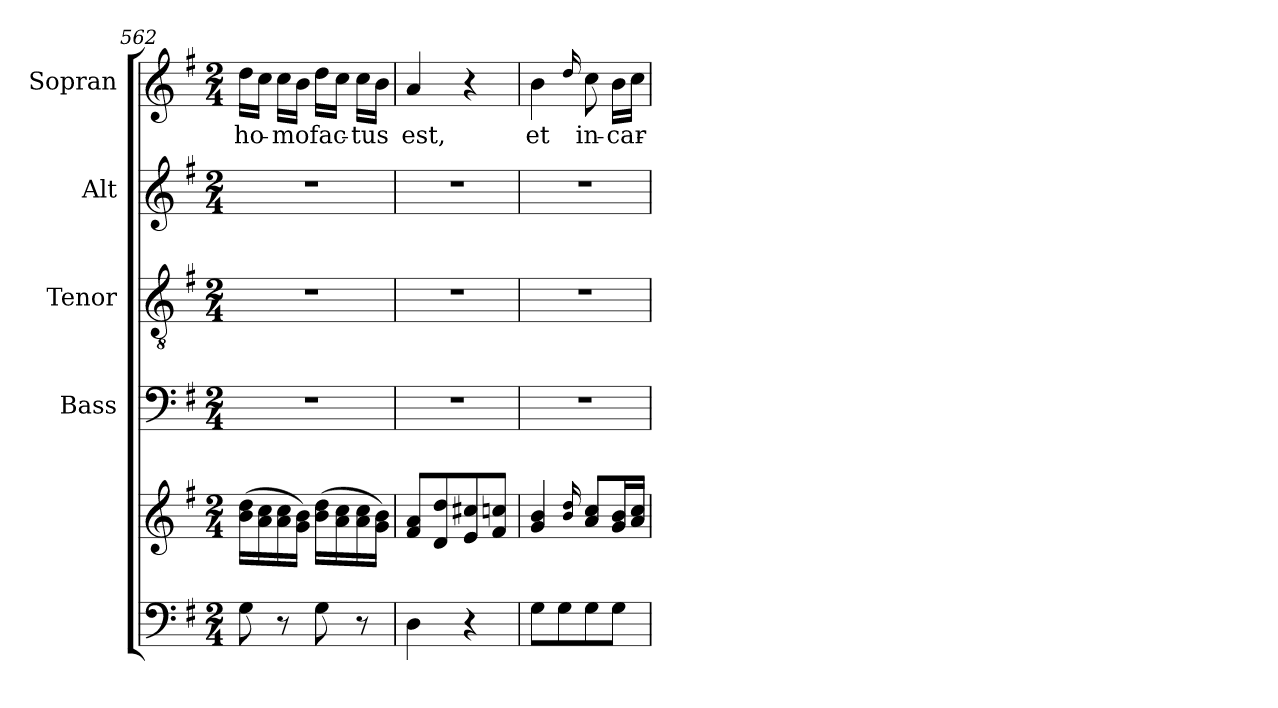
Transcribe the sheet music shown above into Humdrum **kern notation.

**kern	**kern	**kern	**kern	**kern	**kern	**text
*part5	*part5	*part4	*part3	*part2	*part1	*part1
*staff6	*staff5	*staff4	*staff3	*staff2	*staff1	*staff1
*	*	*I"Bass	*I"Tenor	*I"Alt	*I"Sopran	*
*	*	*I'B.	*I'T.	*I'A.	*I'S.	*
*clefF4	*clefG2	*clefF4	*clefGv2	*clefG2	*clefG2	*
*k[f#]	*k[f#]	*k[f#]	*k[f#]	*k[f#]	*k[f#]	*
*G:	*G:	*G:	*G:	*G:	*G:	*
*M2/4	*M2/4	*M2/4	*M2/4	*M2/4	*M2/4	*
=562	=562	=562	=562	=562	=562	=562
!	!	!	!	!	!	!LO:LY:b
8G\	(>16b\ 16dd\LL	2r	2r	2r	16dd\LL	ho-
.	16a\ 16cc\	.	.	.	16cc\JJ	.
!	!	!	!	!	!	!LO:LY:b
8r	16a\ 16cc\	.	.	.	16cc\LL	-mo
.	16g\ 16b\JJ)	.	.	.	16b\JJ	.
!	!	!	!	!	!	!LO:LY:b
8G\	(>16b\ 16dd\LL	.	.	.	16dd\LL	fac-
.	16a\ 16cc\	.	.	.	16cc\JJ	.
!	!	!	!	!	!	!LO:LY:b
8r	16a\ 16cc\	.	.	.	16cc\LL	-tus
.	16g\ 16b\JJ)	.	.	.	16b\JJ	.
=563	=563	=563	=563	=563	=563	=563
!	!	!	!	!	!	!LO:LY:b
4D\	8f#/ 8a/L	2r	2r	2r	4a/	est,
.	8d/ 8dd/	.	.	.	.	.
4r	8e/ 8cc#X/	.	.	.	4r	.
.	8f#/ 8ccn/J	.	.	.	.	.
=564	=564	=564	=564	=564	=564	=564
!	!	!	!	!	!	!LO:LY:b
8G\L	4g/ 4b/	2r	2r	2r	4b\	et
8G\	.	.	.	.	.	.
.	16qqb/ 16qqdd/	.	.	.	16qqdd/	.
!	!	!	!	!	!	!LO:LY:b
8G\	8a/ 8cc/L	.	.	.	8cc\	in-
!	!	!	!	!	!	!LO:LY:b
8G\J	16g/ 16b/L	.	.	.	16b\LL	-car-
.	16a/ 16cc/JJ	.	.	.	16cc\JJ	.
=	=	=	=	=	=	=
*-	*-	*-	*-	*-	*-	*-
